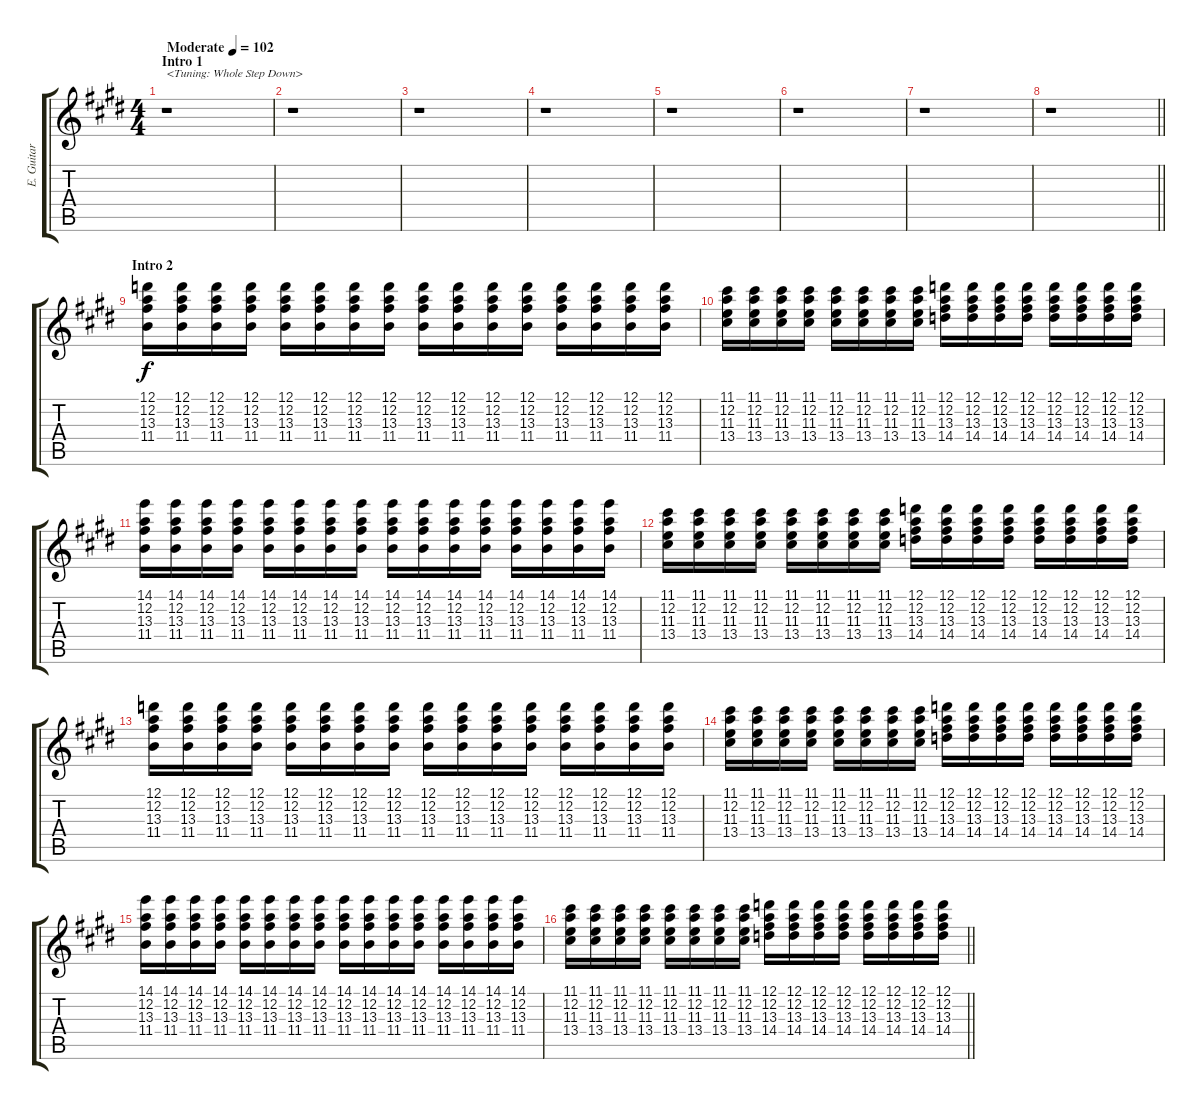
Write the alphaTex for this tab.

\track ("E. Guitar I" "E. Guitar ") {instrument overdrivenguitar}
\staff {score tabs}
\tuning (D4 A3 F3 C3 G2 D2) {hide}
\ts (4 4)
\section ("" "Intro 1")
\tempo (102 "Moderate")
\clef g2
\ks e
r.1{txt "<Tuning: Whole Step Down>" dy f instrument overdrivenguitar} |
r.1 |
r.1 |
r.1 |
r.1 |
r.1 |
r.1 |
\barLineRight lightlight
r.1 |
\section ("" "Intro 2")
(12.1 12.2 13.3 11.4).16 (12.1 12.2 13.3 11.4).16 (12.1 12.2 13.3 11.4).16 (12.1 12.2 13.3 11.4).16 (12.1 12.2 13.3 11.4).16 (12.1 12.2 13.3 11.4).16 (12.1 12.2 13.3 11.4).16 (12.1 12.2 13.3 11.4).16 (12.1 12.2 13.3 11.4).16 (12.1 12.2 13.3 11.4).16 (12.1 12.2 13.3 11.4).16 (12.1 12.2 13.3 11.4).16 (12.1 12.2 13.3 11.4).16 (12.1 12.2 13.3 11.4).16 (12.1 12.2 13.3 11.4).16 (12.1 12.2 13.3 11.4).16 |
(11.1 12.2 11.3 13.4).16 (11.1 12.2 11.3 13.4).16 (11.1 12.2 11.3 13.4).16 (11.1 12.2 11.3 13.4).16 (11.1 12.2 11.3 13.4).16 (11.1 12.2 11.3 13.4).16 (11.1 12.2 11.3 13.4).16 (11.1 12.2 11.3 13.4).16 (12.1 12.2 13.3 14.4).16 (12.1 12.2 13.3 14.4).16 (12.1 12.2 13.3 14.4).16 (12.1 12.2 13.3 14.4).16 (12.1 12.2 13.3 14.4).16 (12.1 12.2 13.3 14.4).16 (12.1 12.2 13.3 14.4).16 (12.1 12.2 13.3 14.4).16 |
(14.1 12.2 13.3 11.4).16 (14.1 12.2 13.3 11.4).16 (14.1 12.2 13.3 11.4).16 (14.1 12.2 13.3 11.4).16 (14.1 12.2 13.3 11.4).16 (14.1 12.2 13.3 11.4).16 (14.1 12.2 13.3 11.4).16 (14.1 12.2 13.3 11.4).16 (14.1 12.2 13.3 11.4).16 (14.1 12.2 13.3 11.4).16 (14.1 12.2 13.3 11.4).16 (14.1 12.2 13.3 11.4).16 (14.1 12.2 13.3 11.4).16 (14.1 12.2 13.3 11.4).16 (14.1 12.2 13.3 11.4).16 (14.1 12.2 13.3 11.4).16 |
(11.1 12.2 11.3 13.4).16 (11.1 12.2 11.3 13.4).16 (11.1 12.2 11.3 13.4).16 (11.1 12.2 11.3 13.4).16 (11.1 12.2 11.3 13.4).16 (11.1 12.2 11.3 13.4).16 (11.1 12.2 11.3 13.4).16 (11.1 12.2 11.3 13.4).16 (12.1 12.2 13.3 14.4).16 (12.1 12.2 13.3 14.4).16 (12.1 12.2 13.3 14.4).16 (12.1 12.2 13.3 14.4).16 (12.1 12.2 13.3 14.4).16 (12.1 12.2 13.3 14.4).16 (12.1 12.2 13.3 14.4).16 (12.1 12.2 13.3 14.4).16 |
(12.1 12.2 13.3 11.4).16 (12.1 12.2 13.3 11.4).16 (12.1 12.2 13.3 11.4).16 (12.1 12.2 13.3 11.4).16 (12.1 12.2 13.3 11.4).16 (12.1 12.2 13.3 11.4).16 (12.1 12.2 13.3 11.4).16 (12.1 12.2 13.3 11.4).16 (12.1 12.2 13.3 11.4).16 (12.1 12.2 13.3 11.4).16 (12.1 12.2 13.3 11.4).16 (12.1 12.2 13.3 11.4).16 (12.1 12.2 13.3 11.4).16 (12.1 12.2 13.3 11.4).16 (12.1 12.2 13.3 11.4).16 (12.1 12.2 13.3 11.4).16 |
(11.1 12.2 11.3 13.4).16 (11.1 12.2 11.3 13.4).16 (11.1 12.2 11.3 13.4).16 (11.1 12.2 11.3 13.4).16 (11.1 12.2 11.3 13.4).16 (11.1 12.2 11.3 13.4).16 (11.1 12.2 11.3 13.4).16 (11.1 12.2 11.3 13.4).16 (12.1 12.2 13.3 14.4).16 (12.1 12.2 13.3 14.4).16 (12.1 12.2 13.3 14.4).16 (12.1 12.2 13.3 14.4).16 (12.1 12.2 13.3 14.4).16 (12.1 12.2 13.3 14.4).16 (12.1 12.2 13.3 14.4).16 (12.1 12.2 13.3 14.4).16 |
(14.1 12.2 13.3 11.4).16 (14.1 12.2 13.3 11.4).16 (14.1 12.2 13.3 11.4).16 (14.1 12.2 13.3 11.4).16 (14.1 12.2 13.3 11.4).16 (14.1 12.2 13.3 11.4).16 (14.1 12.2 13.3 11.4).16 (14.1 12.2 13.3 11.4).16 (14.1 12.2 13.3 11.4).16 (14.1 12.2 13.3 11.4).16 (14.1 12.2 13.3 11.4).16 (14.1 12.2 13.3 11.4).16 (14.1 12.2 13.3 11.4).16 (14.1 12.2 13.3 11.4).16 (14.1 12.2 13.3 11.4).16 (14.1 12.2 13.3 11.4).16 |
\barLineRight lightlight
(11.1 12.2 11.3 13.4).16 (11.1 12.2 11.3 13.4).16 (11.1 12.2 11.3 13.4).16 (11.1 12.2 11.3 13.4).16 (11.1 12.2 11.3 13.4).16 (11.1 12.2 11.3 13.4).16 (11.1 12.2 11.3 13.4).16 (11.1 12.2 11.3 13.4).16 (12.1 12.2 13.3 14.4).16 (12.1 12.2 13.3 14.4).16 (12.1 12.2 13.3 14.4).16 (12.1 12.2 13.3 14.4).16 (12.1 12.2 13.3 14.4).16 (12.1 12.2 13.3 14.4).16 (12.1 12.2 13.3 14.4).16 (12.1 12.2 13.3 14.4).16
